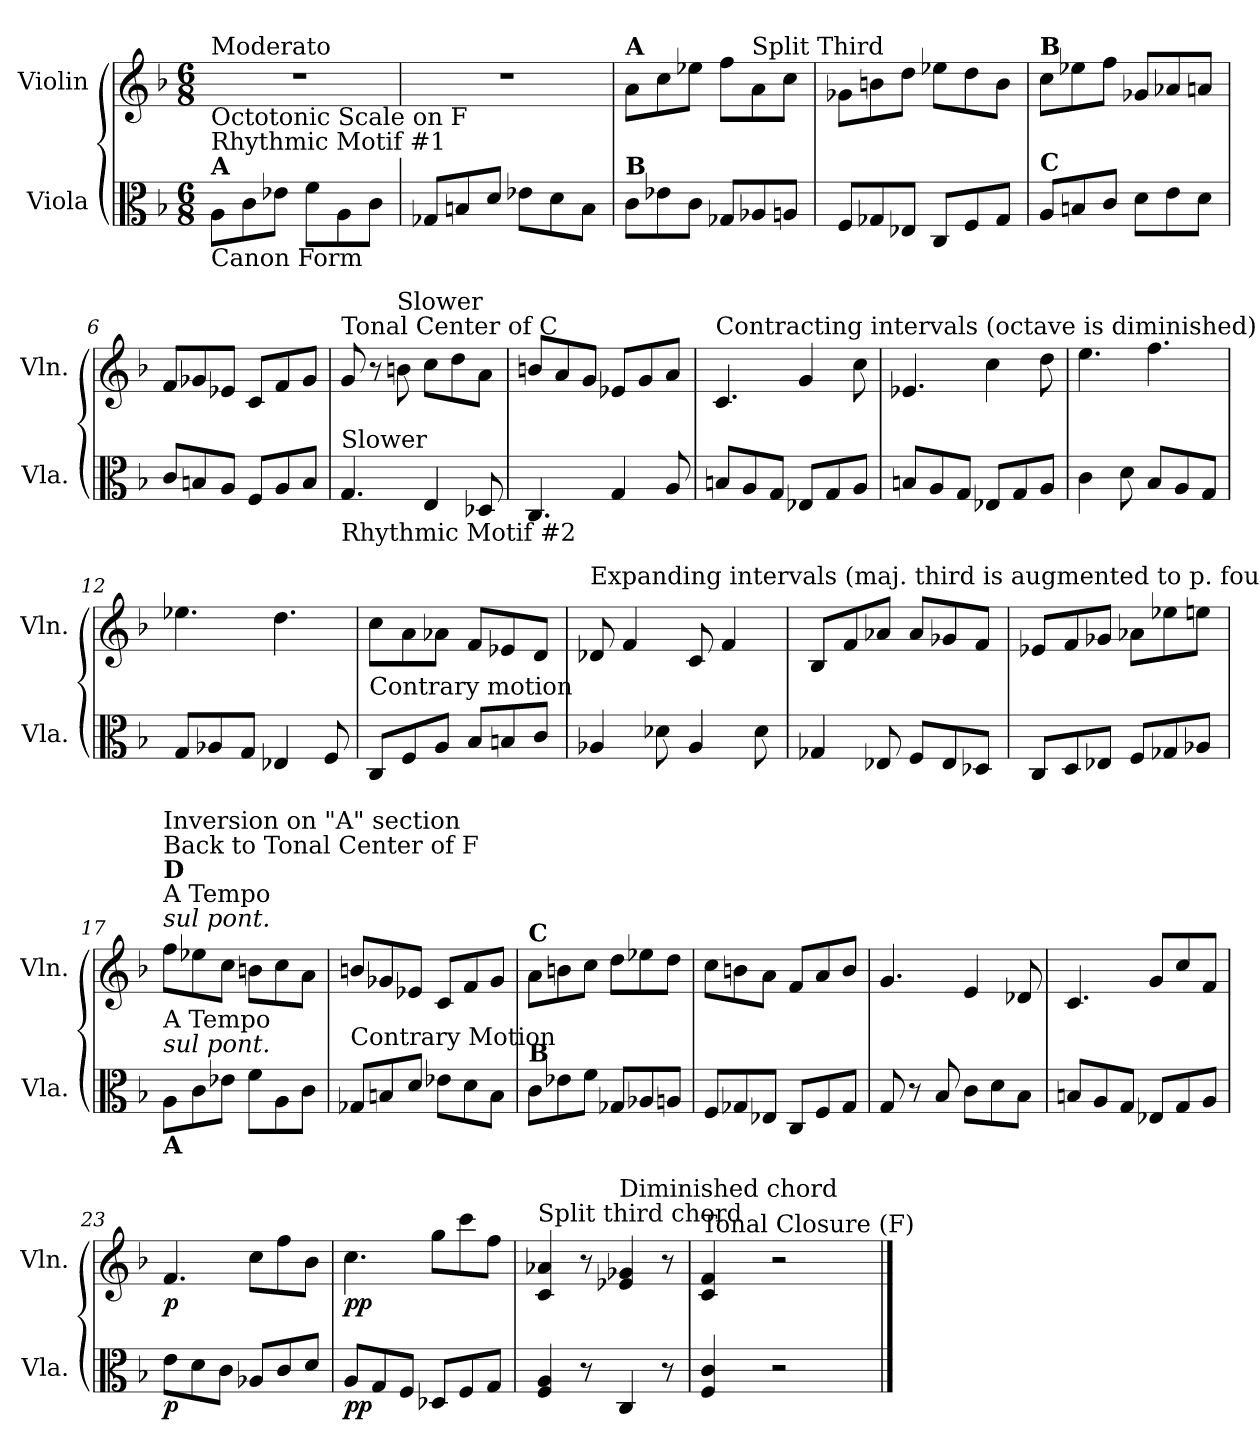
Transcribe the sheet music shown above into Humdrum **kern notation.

**kern	**dynam	**kern	**dynam
*part2	*part2	*part1	*part1
*staff2	*staff2	*staff1	*staff1
*I"Viola	*	*I"Violin	*
*I'Vla.	*	*I'Vln.	*
*clefC3	*	*clefG2	*
*k[b-]	*	*k[b-]	*
*M6/8	*	*M6/8	*
=1	=1	=1	=1
!	!	!LO:TX:b:t=Octotonic Scale on F	!
!	!	!LO:TX:a:t=Moderato	!
!LO:TX:a:B:t=A	!	!	!
!LO:TX:a:t=Rhythmic Motif #1	!	!	!
!LO:TX:b:t=Canon Form	!	!	!
8A\L	.	2.r	.
8c\	.	.	.
8e-X\J	.	.	.
8f\L	.	.	.
8A\	.	.	.
8c\J	.	.	.
=2	=2	=2	=2
8G-X/L	.	2.r	.
8Bn/	.	.	.
8d/J	.	.	.
8e-X\L	.	.	.
8d\	.	.	.
8B\J	.	.	.
=3	=3	=3	=3
!	!	!LO:TX:a:B:t=A	!
!LO:TX:a:B:t=B	!	!	!
8c\L	.	8a\L	.
8e-X\	.	8cc\	.
8c\J	.	8ee-X\J	.
8G-X/L	.	8ff\L	.
!	!	!LO:TX:a:t=Split Third	!
8A-X/	.	8a\	.
8An/J	.	8cc\J	.
=4	=4	=4	=4
8F/L	.	8g-X\L	.
8G-X/	.	8bn\	.
8E-X/J	.	8dd\J	.
8C/L	.	8ee-X\L	.
8F/	.	8dd\	.
8G-/J	.	8b\J	.
=5	=5	=5	=5
!	!	!LO:TX:a:B:t=B	!
!LO:TX:a:B:t=C	!	!	!
8A/L	.	8cc\L	.
8Bn/	.	8ee-X\	.
8c/J	.	8ff\J	.
8d\L	.	8g-X/L	.
8e\	.	8a-X/	.
8d\J	.	8an/J	.
!!LO:LB:g=z
=6	=6	=6	=6
8c/L	.	8f/L	.
8Bn/	.	8g-X/	.
8A/J	.	8e-X/J	.
8F/L	.	8c/L	.
8A/	.	8f/	.
8B/J	.	8g-/J	.
=7	=7	=7	=7
!	!	!LO:TX:a:t=Tonal Center of C	!
!LO:TX:a:t=Slower	!	!	!
!LO:TX:b:t=Rhythmic Motif #2	!	!	!
4.G/	.	8g/	.
.	.	8r	.
!	!	!LO:TX:a:t=Slower	!
.	.	8bn\	.
4E/	.	8cc\L	.
.	.	8dd\	.
8D-X/	.	8a\J	.
=8	=8	=8	=8
4.C/	.	8bn/L	.
.	.	8a/	.
.	.	8g/J	.
4G/	.	8e-X/L	.
.	.	8g/	.
8A/	.	8a/J	.
=9	=9	=9	=9
!	!	!LO:TX:a:t=Contracting intervals (octave is diminished)	!
8Bn/L	.	4.c/	.
8A/	.	.	.
8G/J	.	.	.
8E-X/L	.	4g/	.
8G/	.	.	.
8A/J	.	8cc\	.
=10	=10	=10	=10
8Bn/L	.	4.e-X/	.
8A/	.	.	.
8G/J	.	.	.
8E-X/L	.	4cc\	.
8G/	.	.	.
8A/J	.	8dd\	.
=11	=11	=11	=11
4c\	.	4.ee\	.
8d\	.	.	.
8B-/L	.	4.ff\	.
8A/	.	.	.
8G/J	.	.	.
!!LO:LB:g=z
=12	=12	=12	=12
8G/L	.	4.ee-X\	.
8A-X/	.	.	.
8G/J	.	.	.
4E-X/	.	4.dd\	.
8F/	.	.	.
=13	=13	=13	=13
!LO:TX:a:t=Contrary motion	!	!	!
8C/L	.	8cc\L	.
8F/	.	8a\	.
8A/J	.	8a-X\J	.
8B-/L	.	8f/L	.
8Bn/	.	8e-X/	.
8c/J	.	8d/J	.
=14	=14	=14	=14
!	!	!LO:TX:a:t=Expanding intervals (maj. third is augmented to p. fourth)	!
4A-X/	.	8d-X/	.
.	.	4f/	.
8d-X\	.	.	.
4A-/	.	8c/	.
.	.	4f/	.
8d-\	.	.	.
=15	=15	=15	=15
4G-X/	.	8B-/L	.
.	.	8f/	.
8E-X/	.	8a-X/J	.
8F/L	.	8a-/L	.
8E-/	.	8g-X/	.
8D-X/J	.	8f/J	.
=16	=16	=16	=16
8C/L	.	8e-X/L	.
8D/	.	8f/	.
8E-X/J	.	8g-X/J	.
8F/L	.	8a-X\L	.
8G-X/	.	8ee-X\	.
8A-X/J	.	8een\J	.
=17	=17	=17	=17
!	!	!LO:TX:a:i:t=sul pont.	!
!	!	!LO:TX:a:t=A Tempo	!
!	!	!LO:TX:a:B:t=D	!
!	!	!LO:TX:a:t=Back to Tonal Center of F	!
!	!	!LO:TX:a:t=Inversion on "A" section	!
!LO:TX:a:i:t=sul pont.	!	!	!
!LO:TX:a:t=A Tempo	!	!	!
!LO:TX:b:B:t=A	!	!	!
8A\L	.	8ff\L	.
8c\	.	8ee-X\	.
8e-X\J	.	8cc\J	.
8f\L	.	8bn\L	.
8A\	.	8cc\	.
8c\J	.	8a\J	.
!!LO:LB:g=z
=18	=18	=18	=18
!LO:TX:a:t=Contrary Motion	!	!	!
8G-X/L	.	8bn/L	.
8Bn/	.	8g-X/	.
8d/J	.	8e-X/J	.
8e-X\L	.	8c/L	.
8d\	.	8f/	.
8B\J	.	8g-/J	.
=19	=19	=19	=19
!	!	!LO:TX:a:B:t=C	!
!LO:TX:a:B:t=B	!	!	!
8c\L	.	8a\L	.
8e-X\	.	8bn\	.
8f\J	.	8cc\J	.
8G-X/L	.	8dd\L	.
8A-X/	.	8ee-X\	.
8An/J	.	8dd\J	.
=20	=20	=20	=20
8F/L	.	8cc\L	.
8G-X/	.	8bn\	.
8E-X/J	.	8a\J	.
8C/L	.	8f/L	.
8F/	.	8a/	.
8G-/J	.	8b/J	.
=21	=21	=21	=21
8G/	.	4.g/	.
8r	.	.	.
8B-/	.	.	.
8c\L	.	4e/	.
8d\	.	.	.
8B-\J	.	8d-X/	.
=22	=22	=22	=22
8Bn/L	.	4.c/	.
8A/	.	.	.
8G/J	.	.	.
8E-X/L	.	8g/L	.
8G/	.	8cc/	.
8A/J	.	8f/J	.
=23	=23	=23	=23
!	!LO:DY:b	!	!LO:DY:b
8e\L	p	4.f/	p
8d\	.	.	.
8c\J	.	.	.
8A-X/L	.	8cc\L	.
8c/	.	8ff\	.
8d/J	.	8b-\J	.
!!LO:LB:g=z
=24	=24	=24	=24
!	!LO:DY:b	!	!LO:DY:b
8A/L	pp	4.cc\	pp
8G/	.	.	.
8F/J	.	.	.
8D-X/L	.	8gg\L	.
8F/	.	8ccc\	.
8G/J	.	8ff\J	.
=25	=25	=25	=25
!	!	!LO:TX:a:t=Split third chord	!
4F/ 4A/	.	4c/ 4a-X/	.
8r	.	8r	.
!	!	!LO:TX:a:t=Diminished chord	!
4C/	.	4e-X/ 4g-X/	.
8r	.	8r	.
=26	=26	=26	=26
!	!	!LO:TX:a:t=Tonal Closure (F)	!
4F/ 4c/	.	4c/ 4f/	.
2r	.	2r	.
==	==	==	==
*-	*-	*-	*-
